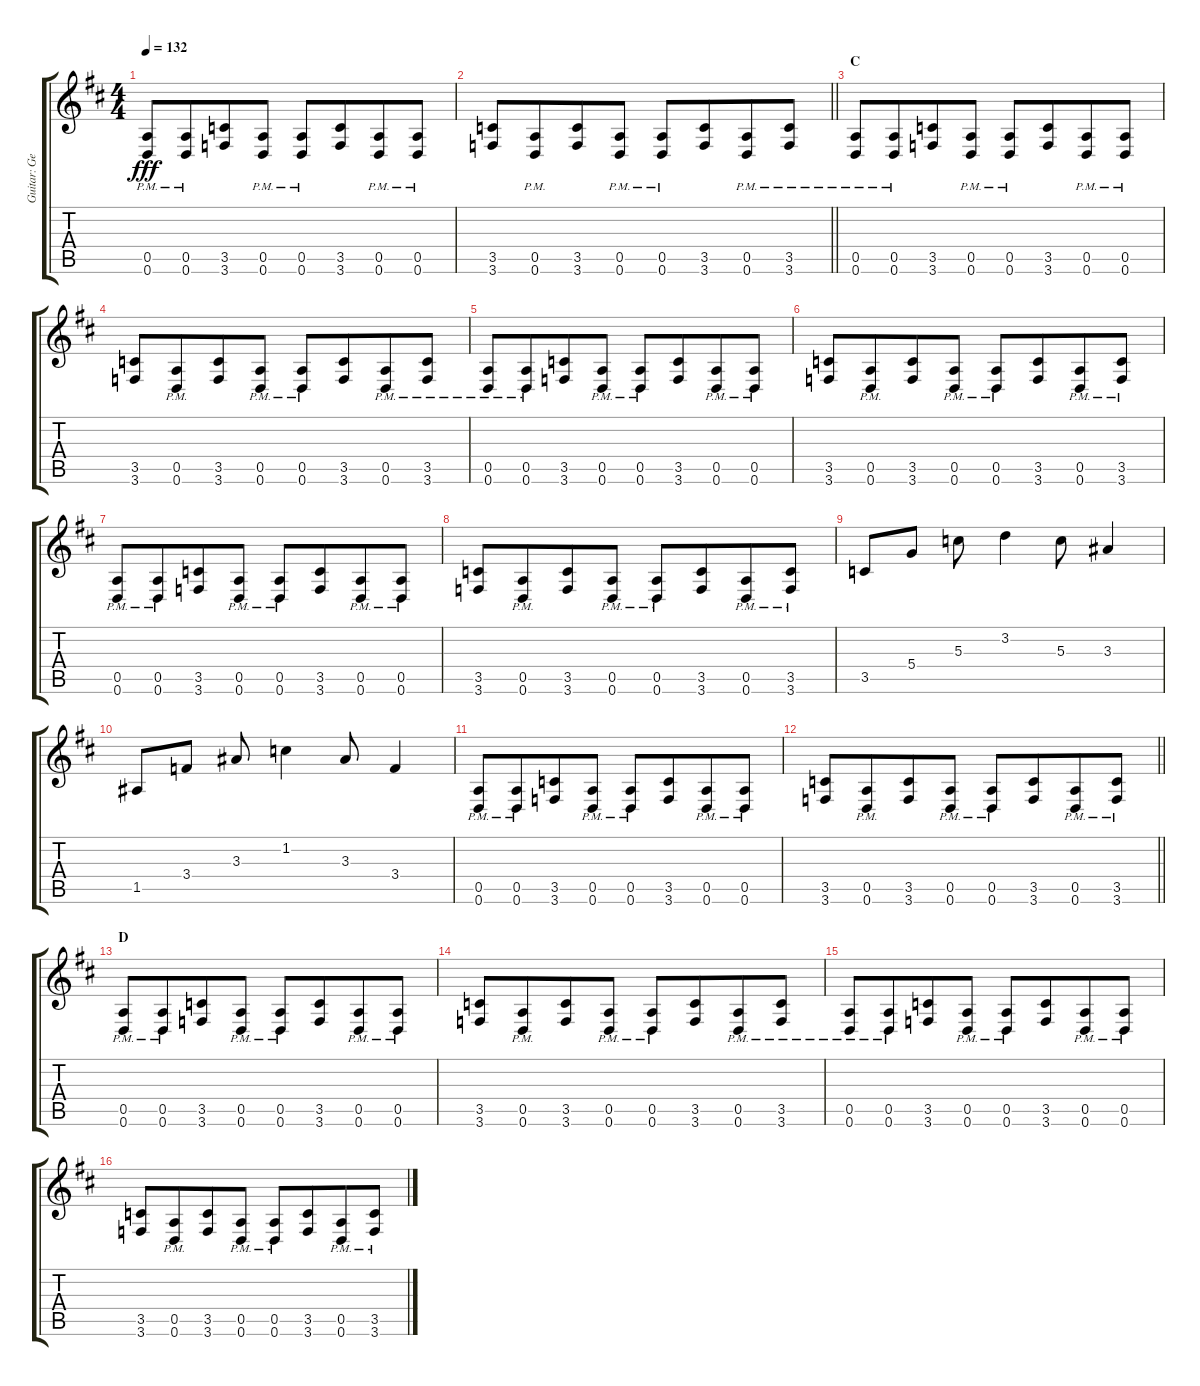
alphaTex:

\track ("Guitar: George" "Guitar: Ge") {instrument distortionguitar}
\staff {score tabs}
\tuning (E4 B3 G3 D3 A2 D2) {hide}
\ts (4 4)
\tempo 132
\clef g2
\ks d
(0.5{pm} 0.6{pm}).8{dy fff} (0.5{pm} 0.6{pm}).8{beam merge} (3.5 3.6).8 (0.5{pm} 0.6{pm}).8 (0.5{pm} 0.6{pm}).8 (3.5 3.6).8{beam merge} (0.5{pm} 0.6{pm}).8 (0.5{pm} 0.6{pm}).8 |
\barLineRight lightlight
(3.5 3.6).8 (0.5{pm} 0.6{pm}).8{beam merge} (3.5 3.6).8 (0.5{pm} 0.6{pm}).8 (0.5{pm} 0.6{pm}).8 (3.5 3.6).8{beam merge} (0.5{pm} 0.6{pm}).8 (3.5{pm} 3.6{pm}).8 |
\section ("" "C")
(0.5{pm} 0.6{pm}).8 (0.5{pm} 0.6{pm}).8{beam merge} (3.5 3.6).8 (0.5{pm} 0.6{pm}).8 (0.5{pm} 0.6{pm}).8 (3.5 3.6).8{beam merge} (0.5{pm} 0.6{pm}).8 (0.5{pm} 0.6{pm}).8 |
(3.5 3.6).8 (0.5{pm} 0.6{pm}).8{beam merge} (3.5 3.6).8 (0.5{pm} 0.6{pm}).8 (0.5{pm} 0.6{pm}).8 (3.5 3.6).8{beam merge} (0.5{pm} 0.6{pm}).8 (3.5{pm} 3.6{pm}).8 |
(0.5{pm} 0.6{pm}).8 (0.5{pm} 0.6{pm}).8{beam merge} (3.5 3.6).8 (0.5{pm} 0.6{pm}).8 (0.5{pm} 0.6{pm}).8 (3.5 3.6).8{beam merge} (0.5{pm} 0.6{pm}).8 (0.5{pm} 0.6{pm}).8 |
(3.5 3.6).8 (0.5{pm} 0.6{pm}).8{beam merge} (3.5 3.6).8 (0.5{pm} 0.6{pm}).8 (0.5{pm} 0.6{pm}).8 (3.5 3.6).8{beam merge} (0.5{pm} 0.6{pm}).8 (3.5{pm} 3.6{pm}).8 |
(0.5{pm} 0.6{pm}).8 (0.5{pm} 0.6{pm}).8{beam merge} (3.5 3.6).8 (0.5{pm} 0.6{pm}).8 (0.5{pm} 0.6{pm}).8 (3.5 3.6).8{beam merge} (0.5{pm} 0.6{pm}).8 (0.5{pm} 0.6{pm}).8 |
(3.5 3.6).8 (0.5{pm} 0.6{pm}).8{beam merge} (3.5 3.6).8 (0.5{pm} 0.6{pm}).8 (0.5{pm} 0.6{pm}).8 (3.5 3.6).8{beam merge} (0.5{pm} 0.6{pm}).8 (3.5{pm} 3.6{pm}).8 |
3.5.8 5.4.8 5.3.8 3.2.4 5.3.8 3.3.4 |
1.5.8 3.4.8 3.3.8 1.2.4 3.3.8 3.4.4 |
(0.5{pm} 0.6{pm}).8 (0.5{pm} 0.6{pm}).8{beam merge} (3.5 3.6).8 (0.5{pm} 0.6{pm}).8 (0.5{pm} 0.6{pm}).8 (3.5 3.6).8{beam merge} (0.5{pm} 0.6{pm}).8 (0.5{pm} 0.6{pm}).8 |
\barLineRight lightlight
(3.5 3.6).8 (0.5{pm} 0.6{pm}).8{beam merge} (3.5 3.6).8 (0.5{pm} 0.6{pm}).8 (0.5{pm} 0.6{pm}).8 (3.5 3.6).8{beam merge} (0.5{pm} 0.6{pm}).8 (3.5{pm} 3.6{pm}).8 |
\section ("" "D")
(0.5{pm} 0.6{pm}).8 (0.5{pm} 0.6{pm}).8{beam merge} (3.5 3.6).8 (0.5{pm} 0.6{pm}).8 (0.5{pm} 0.6{pm}).8 (3.5 3.6).8{beam merge} (0.5{pm} 0.6{pm}).8 (0.5{pm} 0.6{pm}).8 |
(3.5 3.6).8 (0.5{pm} 0.6{pm}).8{beam merge} (3.5 3.6).8 (0.5{pm} 0.6{pm}).8 (0.5{pm} 0.6{pm}).8 (3.5 3.6).8{beam merge} (0.5{pm} 0.6{pm}).8 (3.5{pm} 3.6{pm}).8 |
(0.5{pm} 0.6{pm}).8 (0.5{pm} 0.6{pm}).8{beam merge} (3.5 3.6).8 (0.5{pm} 0.6{pm}).8 (0.5{pm} 0.6{pm}).8 (3.5 3.6).8{beam merge} (0.5{pm} 0.6{pm}).8 (0.5{pm} 0.6{pm}).8 |
(3.5 3.6).8 (0.5{pm} 0.6{pm}).8{beam merge} (3.5 3.6).8 (0.5{pm} 0.6{pm}).8 (0.5{pm} 0.6{pm}).8 (3.5 3.6).8{beam merge} (0.5{pm} 0.6{pm}).8 (3.5{pm} 3.6{pm}).8
